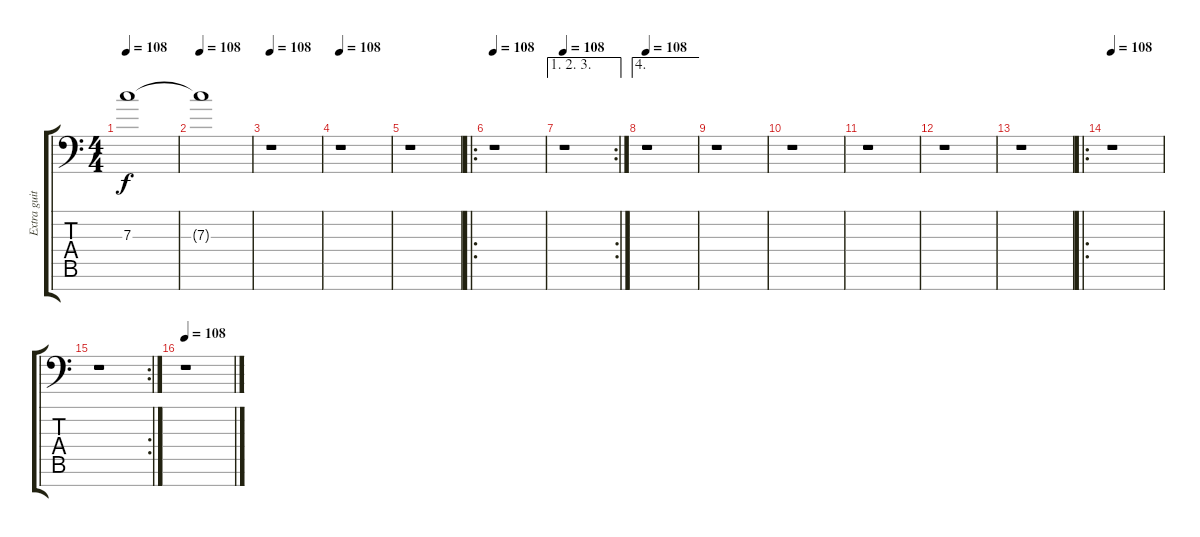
\track ("Extra guitar" "Extra guit") {instrument electricguitarclean}
\staff {score tabs}
\tuning (D4 A3 F3 C3 G2 D2 A1) {hide}
\ts (4 4)
\tempo 108
\clef f4
\ks c
7.3.1{dy f} |
\tempo 108
7.3{t}.1 |
\tempo 108
r.1 |
\tempo 108
r.1 |
r.1 |
\ro
\tempo 108
r.1 |
\ae (1 2 3)
\rc 2
\tempo 108
r.1 |
\ae 4
\tempo 108
r.1 |
r.1 |
r.1 |
r.1 |
r.1 |
r.1 |
\ro
\tempo 108
r.1 |
\rc 2
r.1 |
\tempo 108
r.1
